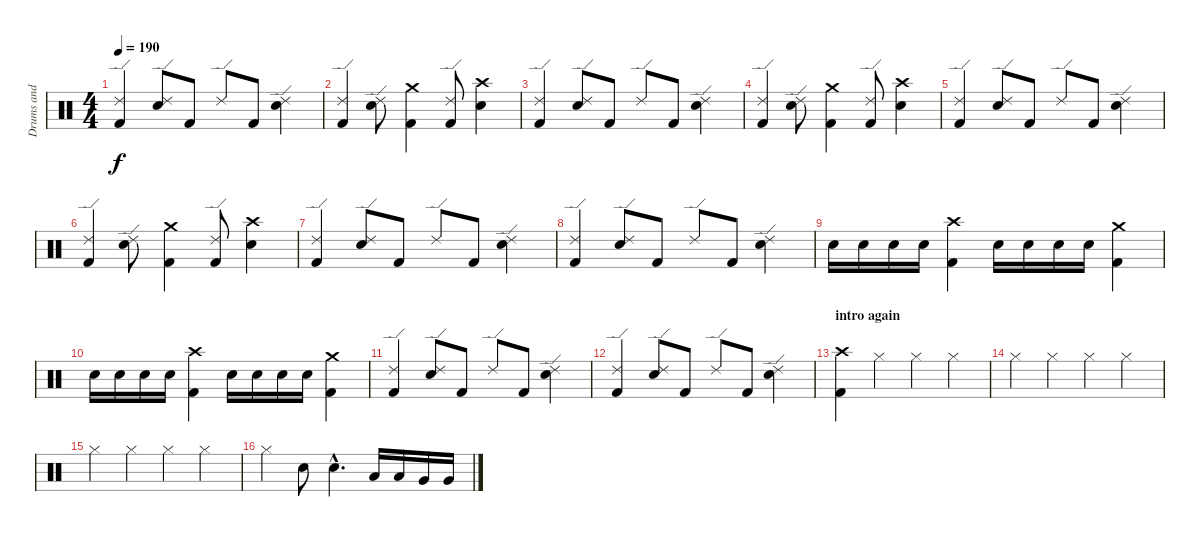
\track ("Drums and Percussion (Pace)" "Drums and ") {instrument percussion}
\staff {score}
\articulation defaults
\ts (4 4)
\tempo 190
\clef neutral
\ks c
("Ride (edge) 2" "Kick (hit) 2").4{dy f} ("Ride (edge) 2" "Electric Snare (hit)").8 "Kick (hit) 2".8 "Ride (edge) 2".8 "Kick (hit) 2".8 ("Ride (edge) 2" "Electric Snare (hit)").4 |
("Ride (edge) 2" "Kick (hit) 2").4 ("Ride (edge) 2" "Electric Snare (hit)").8 ("Crash medium (hit)" "Kick (hit) 2").4 ("Ride (edge) 2" "Kick (hit) 2").8 ("Crash high (hit)" "Electric Snare (hit)").4 |
("Ride (edge) 2" "Kick (hit) 2").4 ("Ride (edge) 2" "Electric Snare (hit)").8 "Kick (hit) 2".8 "Ride (edge) 2".8 "Kick (hit) 2".8 ("Ride (edge) 2" "Electric Snare (hit)").4 |
("Ride (edge) 2" "Kick (hit) 2").4 ("Ride (edge) 2" "Electric Snare (hit)").8 ("Crash medium (hit)" "Kick (hit) 2").4 ("Ride (edge) 2" "Kick (hit) 2").8 ("Crash high (hit)" "Electric Snare (hit)").4 |
("Ride (edge) 2" "Kick (hit) 2").4 ("Ride (edge) 2" "Electric Snare (hit)").8 "Kick (hit) 2".8 "Ride (edge) 2".8 "Kick (hit) 2".8 ("Ride (edge) 2" "Electric Snare (hit)").4 |
("Ride (edge) 2" "Kick (hit) 2").4 ("Ride (edge) 2" "Electric Snare (hit)").8 ("Crash medium (hit)" "Kick (hit) 2").4 ("Ride (edge) 2" "Kick (hit) 2").8 ("Crash high (hit)" "Electric Snare (hit)").4 |
("Ride (edge) 2" "Kick (hit) 2").4 ("Ride (edge) 2" "Electric Snare (hit)").8 "Kick (hit) 2".8 "Ride (edge) 2".8 "Kick (hit) 2".8 ("Ride (edge) 2" "Electric Snare (hit)").4 |
("Ride (edge) 2" "Kick (hit) 2").4 ("Ride (edge) 2" "Electric Snare (hit)").8 "Kick (hit) 2".8 "Ride (edge) 2".8 "Kick (hit) 2".8 ("Ride (edge) 2" "Electric Snare (hit)").4 |
"Electric Snare (hit)".16 "Electric Snare (hit)".16 "Electric Snare (hit)".16 "Electric Snare (hit)".16 ("Crash high (hit)" "Kick (hit) 2").4 "Electric Snare (hit)".16 "Electric Snare (hit)".16 "Electric Snare (hit)".16 "Electric Snare (hit)".16 ("Crash medium (hit)" "Kick (hit) 2").4 |
"Electric Snare (hit)".16 "Electric Snare (hit)".16 "Electric Snare (hit)".16 "Electric Snare (hit)".16 ("Crash high (hit)" "Kick (hit) 2").4 "Electric Snare (hit)".16 "Electric Snare (hit)".16 "Electric Snare (hit)".16 "Electric Snare (hit)".16 ("Crash medium (hit)" "Kick (hit) 2").4 |
("Ride (edge) 2" "Kick (hit) 2").4 ("Ride (edge) 2" "Electric Snare (hit)").8 "Kick (hit) 2".8 "Ride (edge) 2".8 "Kick (hit) 2".8 ("Ride (edge) 2" "Electric Snare (hit)").4 |
("Ride (edge) 2" "Kick (hit) 2").4 ("Ride (edge) 2" "Electric Snare (hit)").8 "Kick (hit) 2".8 "Ride (edge) 2".8 "Kick (hit) 2".8 ("Ride (edge) 2" "Electric Snare (hit)").4 |
\section ("" "intro again")
("Crash high (hit)" "Kick (hit) 2").4 "Hi-Hat (closed)".4 "Hi-Hat (closed)".4 "Hi-Hat (closed)".4 |
"Hi-Hat (closed)".4 "Hi-Hat (closed)".4 "Hi-Hat (closed)".4 "Hi-Hat (closed)".4 |
"Hi-Hat (closed)".4 "Hi-Hat (closed)".4 "Hi-Hat (closed)".4 "Hi-Hat (closed)".4 |
"Hi-Hat (closed)".4 "Electric Snare (hit)".8 "Electric Snare (hit)"{hac}.4{d} "Low Tom (hit)".16 "Low Tom (hit)".16 "Very Low Tom (hit)".16 "Very Low Tom (hit)".16
